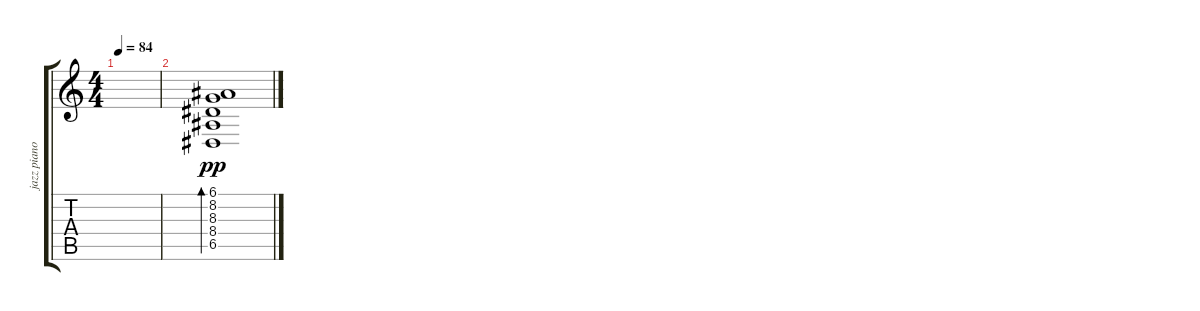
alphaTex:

\track ("jazz piano or guitar" "jazz piano") {instrument acousticgrandpiano}
\staff {score tabs}
\tuning (E4 B3 G3 D3 A2 E2) {hide}
\ts (4 4)
\tempo 84
\clef g2
\ks c
|
(6.1 8.2 8.3 8.4 6.5).1{bd 480 dy pp}
